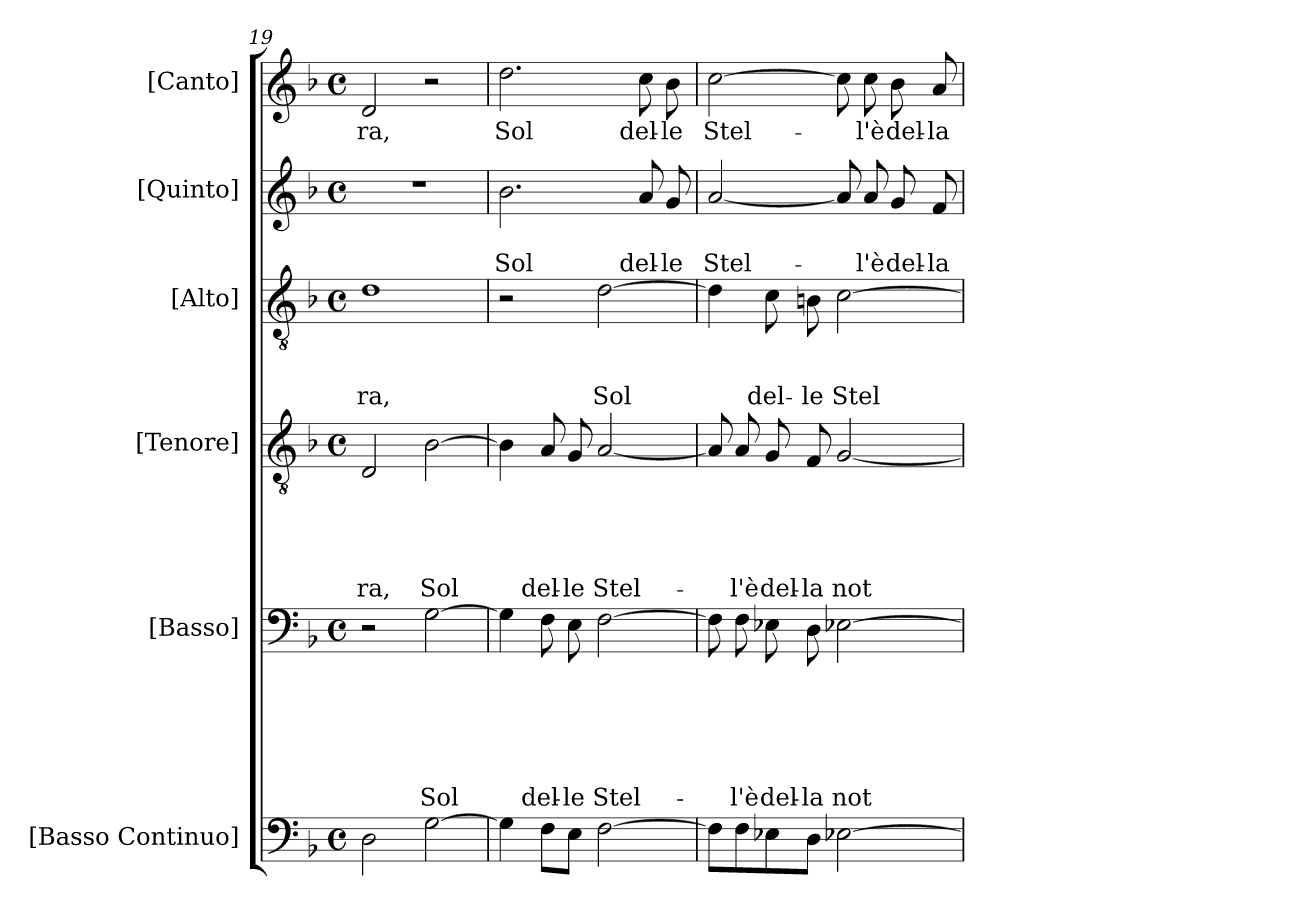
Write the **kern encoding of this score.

**kern	**kern	**text	**text	**text	**text	**text	**text	**kern	**text	**text	**text	**text	**text	**kern	**text	**text	**text	**kern	**text	**text	**kern	**text
*part6	*part5	*part5	*part5	*part5	*part5	*part5	*part5	*part4	*part4	*part4	*part4	*part4	*part4	*part3	*part3	*part3	*part3	*part2	*part2	*part2	*part1	*part1
*staff6	*staff5	*staff5	*staff5	*staff5	*staff5	*staff5	*staff5	*staff4	*staff4	*staff4	*staff4	*staff4	*staff4	*staff3	*staff3	*staff3	*staff3	*staff2	*staff2	*staff2	*staff1	*staff1
*I"[Basso Continuo]	*I"[Basso]	*	*	*	*	*	*	*I"[Tenore]	*	*	*	*	*	*I"[Alto]	*	*	*	*I"[Quinto]	*	*	*I"[Canto]	*
*clefF4	*clefF4	*	*	*	*	*	*	*clefGv2	*	*	*	*	*	*clefGv2	*	*	*	*clefG2	*	*	*clefG2	*
*k[b-]	*k[b-]	*	*	*	*	*	*	*k[b-]	*	*	*	*	*	*k[b-]	*	*	*	*k[b-]	*	*	*k[b-]	*
*F:	*F:	*	*	*	*	*	*	*F:	*	*	*	*	*	*F:	*	*	*	*F:	*	*	*F:	*
*M4/4	*M4/4	*	*	*	*	*	*	*M4/4	*	*	*	*	*	*M4/4	*	*	*	*M4/4	*	*	*M4/4	*
*met(c)	*met(c)	*	*	*	*	*	*	*met(c)	*	*	*	*	*	*met(c)	*	*	*	*met(c)	*	*	*met(c)	*
=19	=19	=19	=19	=19	=19	=19	=19	=19	=19	=19	=19	=19	=19	=19	=19	=19	=19	=19	=19	=19	=19	=19
!	!	!	!	!	!	!	!	!	!	!	!	!	!LO:LY:b	!	!	!	!LO:LY:b	!	!	!	!	!LO:LY:b
2D\	2r	.	.	.	.	.	.	2D/	.	.	.	.	-ra,	1d	.	.	-ra,	1r	.	.	2d/	-ra,
!	!	!	!	!	!	!	!LO:LY:b	!	!	!	!	!	!LO:LY:b	!	!	!	!	!	!	!	!	!
[>2G\	[>2G\	.	.	.	.	.	Sol	[>2B-\	.	.	.	.	Sol	.	.	.	.	.	.	.	2r	.
=20	=20	=20	=20	=20	=20	=20	=20	=20	=20	=20	=20	=20	=20	=20	=20	=20	=20	=20	=20	=20	=20	=20
!	!	!	!	!	!	!	!	!	!	!	!	!	!	!	!	!	!	!	!	!LO:LY:b	!	!LO:LY:b
4G\]	4G\]	.	.	.	.	.	.	4B-\]	.	.	.	.	.	2r	.	.	.	2.b-\	.	Sol	2.dd\	Sol
!	!	!	!	!	!	!	!LO:LY:b	!	!	!	!	!	!LO:LY:b	!	!	!	!	!	!	!	!	!
8F\L	8F\	.	.	.	.	.	del-	8A/	.	.	.	.	del-	.	.	.	.	.	.	.	.	.
!	!	!	!	!	!	!	!LO:LY:b	!	!	!	!	!	!LO:LY:b	!	!	!	!	!	!	!	!	!
8E\J	8E\	.	.	.	.	.	-le	8G/	.	.	.	.	-le	.	.	.	.	.	.	.	.	.
!	!	!	!	!	!	!	!LO:LY:b	!	!	!	!	!	!LO:LY:b	!	!	!	!LO:LY:b	!	!	!	!	!
[>2F\	[>2F\	.	.	.	.	.	Stel-	[>2A/	.	.	.	.	Stel-	[>2d\	.	.	Sol	.	.	.	.	.
!	!	!	!	!	!	!	!	!	!	!	!	!	!	!	!	!	!	!	!	!LO:LY:b	!	!LO:LY:b
.	.	.	.	.	.	.	.	.	.	.	.	.	.	.	.	.	.	8a/	.	del-	8cc\	del-
!	!	!	!	!	!	!	!	!	!	!	!	!	!	!	!	!	!	!	!	!LO:LY:b:rj	!	!LO:LY:b:rj
.	.	.	.	.	.	.	.	.	.	.	.	.	.	.	.	.	.	8g/	.	-le	8b-\	-le
!!LO:PB:g=z
=21	=21	=21	=21	=21	=21	=21	=21	=21	=21	=21	=21	=21	=21	=21	=21	=21	=21	=21	=21	=21	=21	=21
!	!	!	!	!	!	!	!	!	!	!	!	!	!	!	!	!	!	!	!	!LO:LY:b	!	!LO:LY:b
8F\L]	8F\]	.	.	.	.	.	.	8A/]	.	.	.	.	.	4d\]	.	.	.	[<2a/	.	Stel-	[>2cc\	Stel-
!	!	!	!	!	!	!	!LO:LY:b	!	!	!	!	!	!LO:LY:b	!	!	!	!	!	!	!	!	!
8F\	8F\	.	.	.	.	.	-l'è	8A/	.	.	.	.	-l'è	.	.	.	.	.	.	.	.	.
!	!	!	!	!	!	!	!LO:LY:b	!	!	!	!	!	!LO:LY:b	!	!	!	!LO:LY:b	!	!	!	!	!
8E-X\	8E-X\	.	.	.	.	.	del-	8G/	.	.	.	.	del-	8c\	.	.	del-	.	.	.	.	.
!	!	!	!	!	!	!	!LO:LY:b	!	!	!	!	!	!LO:LY:b	!	!	!	!LO:LY:b	!	!	!	!	!
8D\J	8D\	.	.	.	.	.	-la	8F/	.	.	.	.	-la	8B\	.	.	-le	.	.	.	.	.
!	!	!	!	!	!	!	!LO:LY:b	!	!	!	!	!	!LO:LY:b	!	!	!	!LO:LY:b	!	!	!	!	!
[>2E-X\	[>2E-X\	.	.	.	.	.	not-	[<2G/	.	.	.	.	not-	[>2c\	.	.	Stel-	8a/]	.	.	8cc\]	.
!	!	!	!	!	!	!	!	!	!	!	!	!	!	!	!	!	!	!	!	!LO:LY:b	!	!LO:LY:b
.	.	.	.	.	.	.	.	.	.	.	.	.	.	.	.	.	.	8a/	.	-l'è	8cc\	-l'è
!	!	!	!	!	!	!	!	!	!	!	!	!	!	!	!	!	!	!	!	!LO:LY:b	!	!LO:LY:b
.	.	.	.	.	.	.	.	.	.	.	.	.	.	.	.	.	.	8g/	.	del-	8b-\	del-
!	!	!	!	!	!	!	!	!	!	!	!	!	!	!	!	!	!	!	!	!LO:LY:b	!	!LO:LY:b
.	.	.	.	.	.	.	.	.	.	.	.	.	.	.	.	.	.	8f/	.	-la	8a/	-la
=	=	=	=	=	=	=	=	=	=	=	=	=	=	=	=	=	=	=	=	=	=	=
*-	*-	*-	*-	*-	*-	*-	*-	*-	*-	*-	*-	*-	*-	*-	*-	*-	*-	*-	*-	*-	*-	*-
